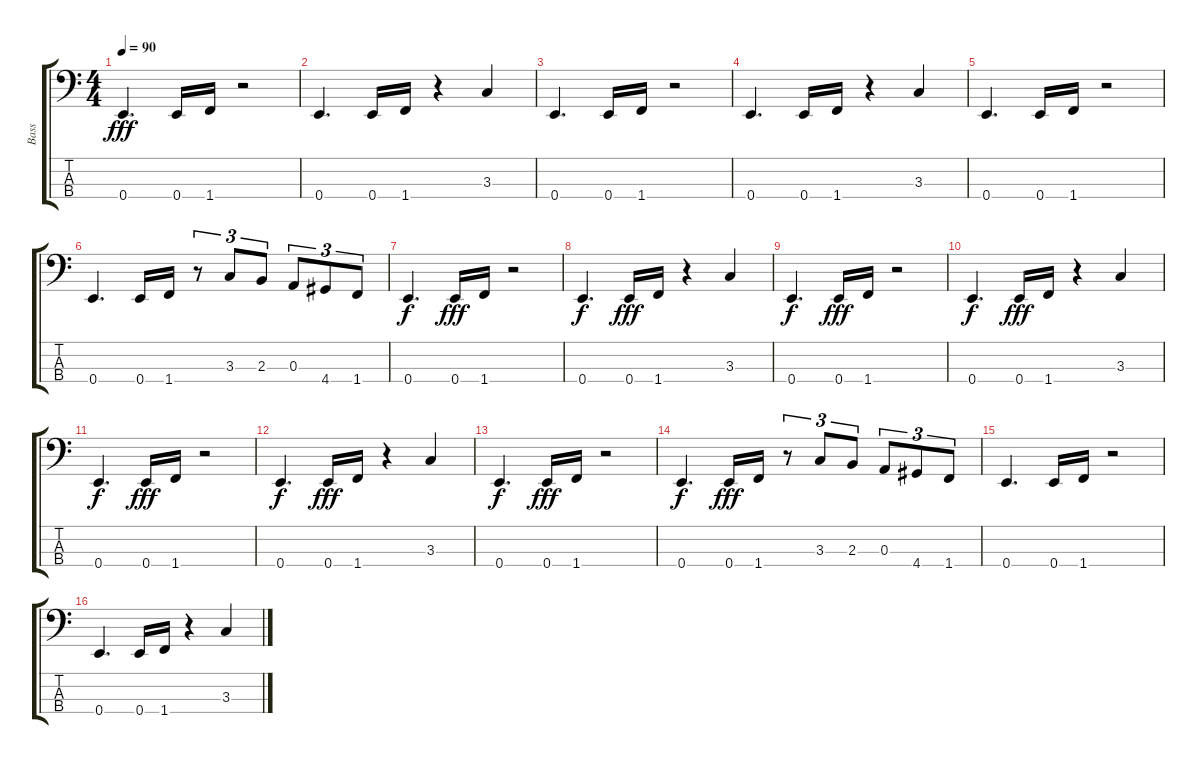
\track ("Bass" "Bass") {instrument electricbasspick}
\staff {score tabs}
\tuning (G2 D2 A1 E1) {hide}
\ts (4 4)
\tempo 90
\clef f4
\ks c
0.4.4{d dy fff} 0.4.16 1.4.16 r.2 |
0.4.4{d} 0.4.16 1.4.16 r.4 3.3.4 |
0.4.4{d} 0.4.16 1.4.16 r.2 |
0.4.4{d} 0.4.16 1.4.16 r.4 3.3.4 |
0.4.4{d} 0.4.16 1.4.16 r.2 |
0.4.4{d} 0.4.16 1.4.16 r.8{tu (3 2)} 3.3.8{tu (3 2)} 2.3.8{tu (3 2)} 0.3.8{tu (3 2)} 4.4.8{tu (3 2)} 1.4.8{tu (3 2)} |
0.4.4{d dy f} 0.4.16{dy fff} 1.4.16 r.2 |
0.4.4{d dy f} 0.4.16{dy fff} 1.4.16 r.4 3.3.4 |
0.4.4{d dy f} 0.4.16{dy fff} 1.4.16 r.2 |
0.4.4{d dy f} 0.4.16{dy fff} 1.4.16 r.4 3.3.4 |
0.4.4{d dy f} 0.4.16{dy fff} 1.4.16 r.2 |
0.4.4{d dy f} 0.4.16{dy fff} 1.4.16 r.4 3.3.4 |
0.4.4{d dy f} 0.4.16{dy fff} 1.4.16 r.2 |
0.4.4{d dy f} 0.4.16{dy fff} 1.4.16 r.8{tu (3 2)} 3.3.8{tu (3 2)} 2.3.8{tu (3 2)} 0.3.8{tu (3 2)} 4.4.8{tu (3 2)} 1.4.8{tu (3 2)} |
0.4.4{d volume 14} 0.4.16{volume 13} 1.4.16{volume 13} r.2 |
0.4.4{d volume 12} 0.4.16{volume 12} 1.4.16{volume 11} r.4 3.3.4{volume 11}
